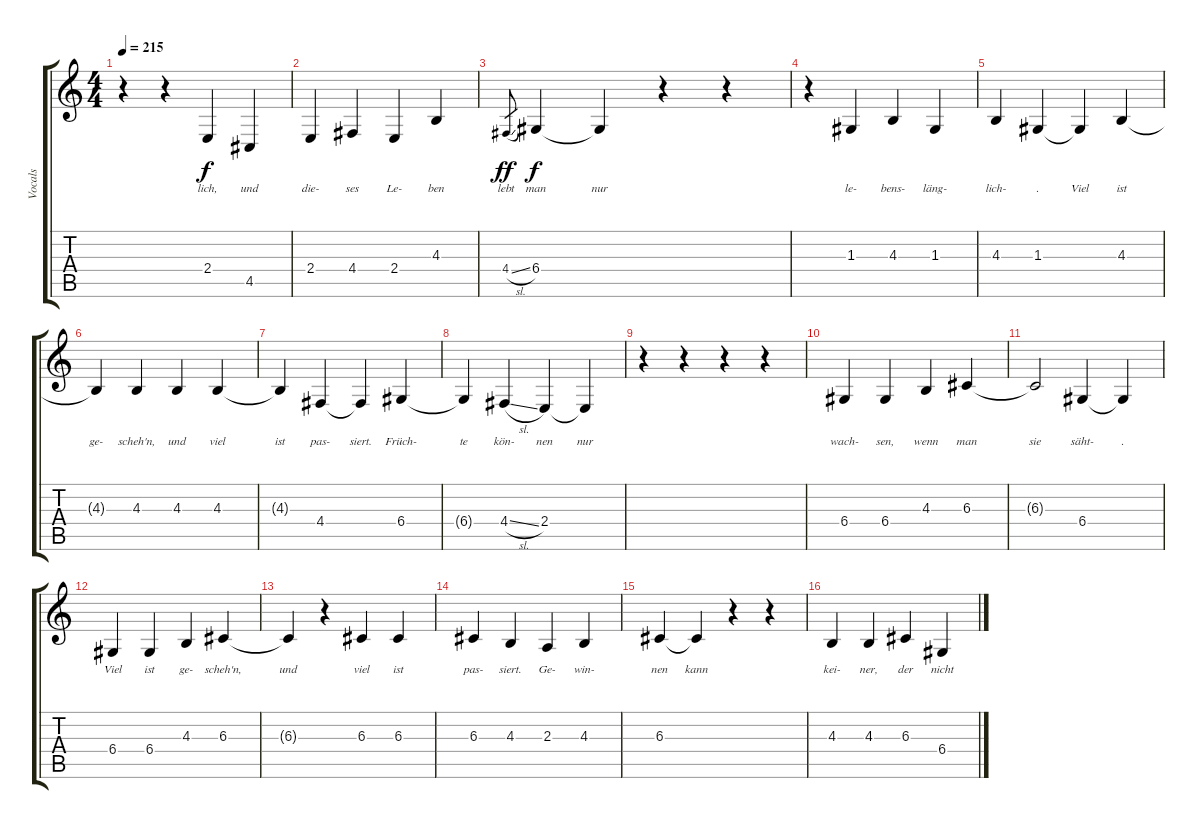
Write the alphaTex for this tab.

\track ("Vocals" "Vocals") {instrument altosax}
\staff {score tabs}
\tuning (E4 B3 G3 D3 A2 E2) {hide}
\ts (4 4)
\tempo 215
\clef g2
\ks c
r.4{dy f} r.4 2.4.4{lyrics (0 "lich,") lyrics (1 "") lyrics (2 "") lyrics (3 "") lyrics (4 "")} 4.5.4{lyrics (0 "und") lyrics (1 "") lyrics (2 "") lyrics (3 "") lyrics (4 "")} |
2.4.4{lyrics (0 "die-") lyrics (1 "") lyrics (2 "") lyrics (3 "") lyrics (4 "")} 4.4.4{lyrics (0 "ses") lyrics (1 "") lyrics (2 "") lyrics (3 "") lyrics (4 "")} 2.4.4{lyrics (0 "Le-") lyrics (1 "") lyrics (2 "") lyrics (3 "") lyrics (4 "")} 4.3.4{lyrics (0 "ben") lyrics (1 "") lyrics (2 "") lyrics (3 "") lyrics (4 "")} |
4.4{sl}.8{lyrics (0 "lebt") lyrics (1 "") lyrics (2 "") lyrics (3 "") lyrics (4 "") gr dy ff} 6.4.4{lyrics (0 "man") lyrics (1 "") lyrics (2 "") lyrics (3 "") lyrics (4 "") dy f} 6.4{t}.4{lyrics (0 "nur") lyrics (1 "") lyrics (2 "") lyrics (3 "") lyrics (4 "")} r.4 r.4 |
r.4 1.3.4{lyrics (0 "le-") lyrics (1 "") lyrics (2 "") lyrics (3 "") lyrics (4 "")} 4.3.4{lyrics (0 "bens-") lyrics (1 "") lyrics (2 "") lyrics (3 "") lyrics (4 "")} 1.3.4{lyrics (0 "läng-") lyrics (1 "") lyrics (2 "") lyrics (3 "") lyrics (4 "")} |
4.3.4{lyrics (0 "lich-") lyrics (1 "") lyrics (2 "") lyrics (3 "") lyrics (4 "")} 1.3.4{lyrics (0 ".") lyrics (1 "") lyrics (2 "") lyrics (3 "") lyrics (4 "")} 1.3{t}.4{lyrics (0 "Viel") lyrics (1 "") lyrics (2 "") lyrics (3 "") lyrics (4 "")} 4.3.4{lyrics (0 "ist") lyrics (1 "") lyrics (2 "") lyrics (3 "") lyrics (4 "")} |
4.3{t}.4{lyrics (0 "ge-") lyrics (1 "") lyrics (2 "") lyrics (3 "") lyrics (4 "")} 4.3.4{lyrics (0 "scheh'n,") lyrics (1 "") lyrics (2 "") lyrics (3 "") lyrics (4 "")} 4.3.4{lyrics (0 "und") lyrics (1 "") lyrics (2 "") lyrics (3 "") lyrics (4 "")} 4.3.4{lyrics (0 "viel") lyrics (1 "") lyrics (2 "") lyrics (3 "") lyrics (4 "")} |
4.3{t}.4{lyrics (0 "ist") lyrics (1 "") lyrics (2 "") lyrics (3 "") lyrics (4 "")} 4.4.4{lyrics (0 "pas-") lyrics (1 "") lyrics (2 "") lyrics (3 "") lyrics (4 "")} 4.4{t}.4{lyrics (0 "siert.") lyrics (1 "") lyrics (2 "") lyrics (3 "") lyrics (4 "")} 6.4.4{lyrics (0 "Früch-") lyrics (1 "") lyrics (2 "") lyrics (3 "") lyrics (4 "")} |
6.4{t}.4{lyrics (0 "te") lyrics (1 "") lyrics (2 "") lyrics (3 "") lyrics (4 "")} 4.4{sl}.4{lyrics (0 "kön-") lyrics (1 "") lyrics (2 "") lyrics (3 "") lyrics (4 "")} 2.4.4{lyrics (0 "nen") lyrics (1 "") lyrics (2 "") lyrics (3 "") lyrics (4 "")} 2.4{t}.4{lyrics (0 "nur") lyrics (1 "") lyrics (2 "") lyrics (3 "") lyrics (4 "")} |
r.4 r.4 r.4 r.4 |
6.4.4{lyrics (0 "wach-") lyrics (1 "") lyrics (2 "") lyrics (3 "") lyrics (4 "")} 6.4.4{lyrics (0 "sen,") lyrics (1 "") lyrics (2 "") lyrics (3 "") lyrics (4 "")} 4.3.4{lyrics (0 "wenn") lyrics (1 "") lyrics (2 "") lyrics (3 "") lyrics (4 "")} 6.3.4{lyrics (0 "man") lyrics (1 "") lyrics (2 "") lyrics (3 "") lyrics (4 "")} |
6.3{t}.2{lyrics (0 "sie") lyrics (1 "") lyrics (2 "") lyrics (3 "") lyrics (4 "")} 6.4.4{lyrics (0 "säht-") lyrics (1 "") lyrics (2 "") lyrics (3 "") lyrics (4 "")} 6.4{t}.4{lyrics (0 ".") lyrics (1 "") lyrics (2 "") lyrics (3 "") lyrics (4 "")} |
6.4.4{lyrics (0 "Viel") lyrics (1 "") lyrics (2 "") lyrics (3 "") lyrics (4 "")} 6.4.4{lyrics (0 "ist") lyrics (1 "") lyrics (2 "") lyrics (3 "") lyrics (4 "")} 4.3.4{lyrics (0 "ge-") lyrics (1 "") lyrics (2 "") lyrics (3 "") lyrics (4 "")} 6.3.4{lyrics (0 "scheh'n,") lyrics (1 "") lyrics (2 "") lyrics (3 "") lyrics (4 "")} |
6.3{t}.4{lyrics (0 "und") lyrics (1 "") lyrics (2 "") lyrics (3 "") lyrics (4 "")} r.4 6.3.4{lyrics (0 "viel") lyrics (1 "") lyrics (2 "") lyrics (3 "") lyrics (4 "")} 6.3.4{lyrics (0 "ist") lyrics (1 "") lyrics (2 "") lyrics (3 "") lyrics (4 "")} |
6.3.4{lyrics (0 "pas-") lyrics (1 "") lyrics (2 "") lyrics (3 "") lyrics (4 "")} 4.3.4{lyrics (0 "siert.") lyrics (1 "") lyrics (2 "") lyrics (3 "") lyrics (4 "")} 2.3.4{lyrics (0 "Ge-") lyrics (1 "") lyrics (2 "") lyrics (3 "") lyrics (4 "")} 4.3.4{lyrics (0 "win-") lyrics (1 "") lyrics (2 "") lyrics (3 "") lyrics (4 "")} |
6.3.4{lyrics (0 "nen") lyrics (1 "") lyrics (2 "") lyrics (3 "") lyrics (4 "")} 6.3{t}.4{lyrics (0 "kann") lyrics (1 "") lyrics (2 "") lyrics (3 "") lyrics (4 "")} r.4 r.4 |
4.3.4{lyrics (0 "kei-") lyrics (1 "") lyrics (2 "") lyrics (3 "") lyrics (4 "")} 4.3.4{lyrics (0 "ner,") lyrics (1 "") lyrics (2 "") lyrics (3 "") lyrics (4 "")} 6.3.4{lyrics (0 "der") lyrics (1 "") lyrics (2 "") lyrics (3 "") lyrics (4 "")} 6.4{sl}.4{lyrics (0 "nicht") lyrics (1 "") lyrics (2 "") lyrics (3 "") lyrics (4 "")}
